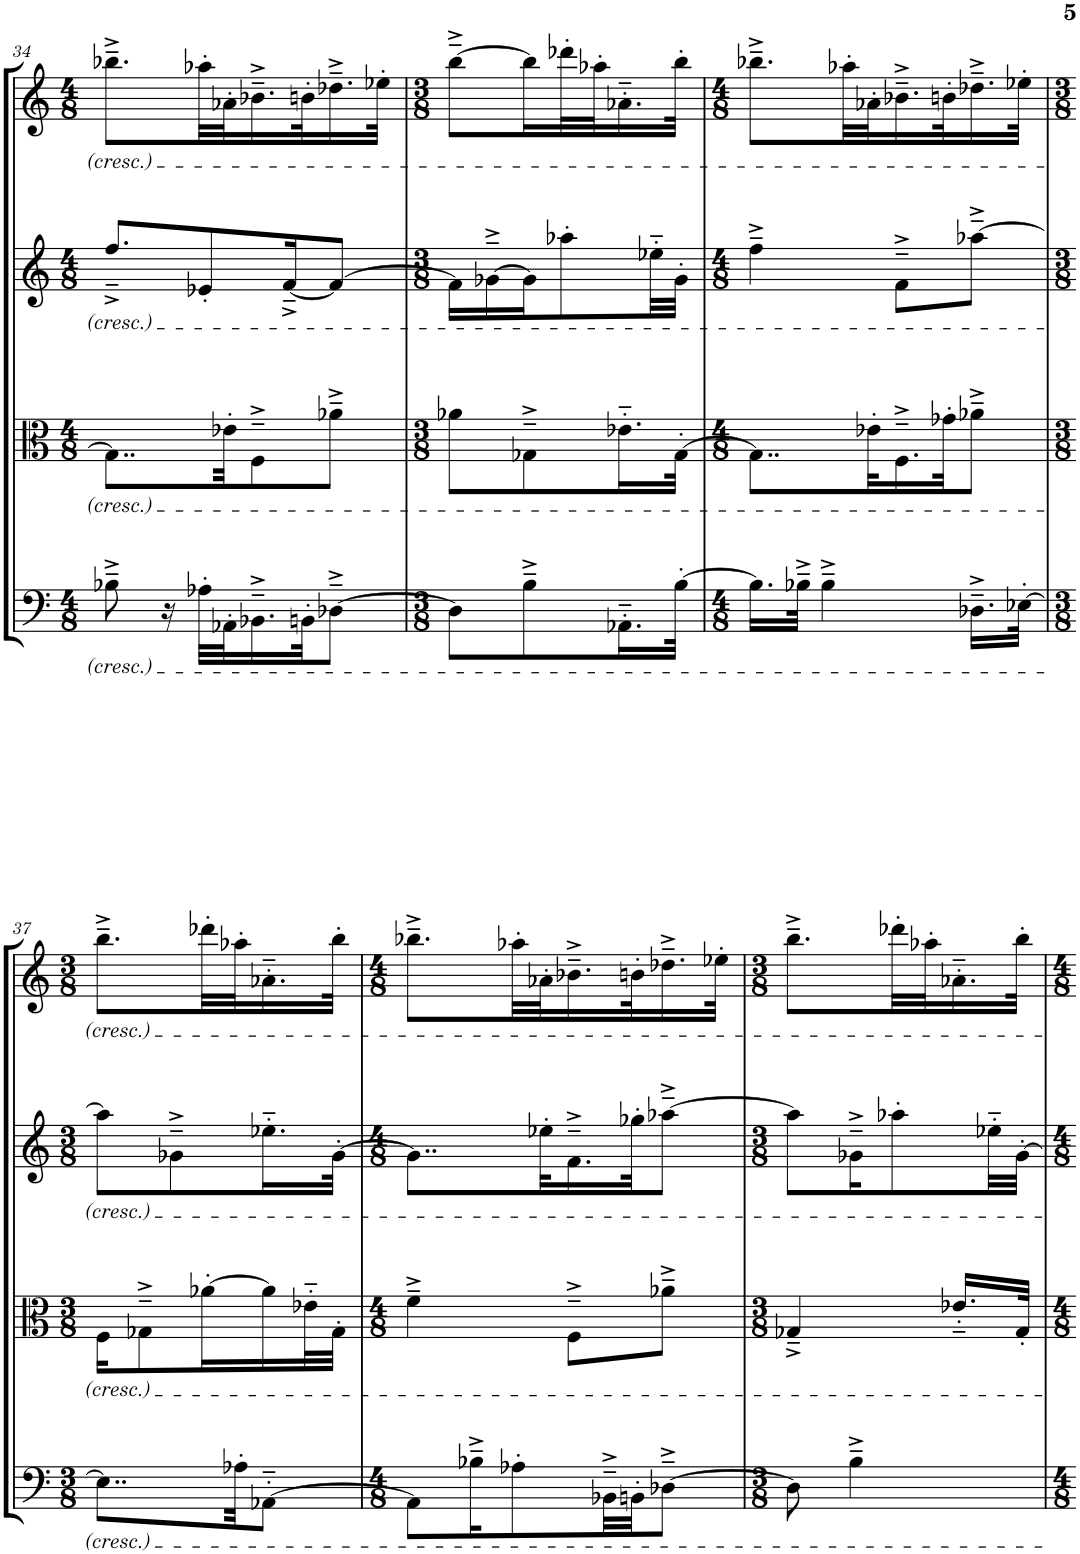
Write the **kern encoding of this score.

**kern	**kern	**kern	**kern
*part4	*part3	*part2	*part1
*staff4	*staff3	*staff2	*staff1
*I"Violoncello	*I"Viola	*I"Violin II	*I"Violin I
*I'Vc	*I'Vla	*I'Vln	*I'Vln
!!LO:PB:g=z
*clefF4	*clefC3	*clefG2	*clefG2
*k[]	*k[]	*k[]	*k[]
*M4/8	*M4/8	*M4/8	*M4/8
=34	=34	=34	=34
8B-X~^\	8..G-\L]	8.ff~^/L	8.bb-X~^\L
16r	.	.	.
32A-X'\LLL	.	8e-X'/	32aa-X'\LL
32AA-X'\J	32e-X'\KK	.	32a-X'\J
16.BB-X~^\	8F~^\	.	16.b-X~^\
.	.	[16f~^/K	.
32BBn'\JK	.	.	32bn'\K
[8D-X~^\J	8a-X~^\J	8f/J_	16.dd-X~^\
.	.	.	32ee-X'\JJk
=35	=35	=35	=35
*M3/8	*M3/8	*M3/8	*M3/8
8D-\L]	8a-X\L	16f\LL]	[8bb~^\L
.	.	[16g-X~^\	.
8B~^\	8G-X~^\	16g-\J]	16bb\L]
.	.	8aa-X'\	32ddd-X'\L
.	.	.	32aa-X'\J
16.AA-X'~\L	16.e-X'~\L	.	16.a-X'~\
.	.	32ee-X'~\LL	.
[32B'\JJk	[32G-'\JJk	32g-'\JJJ	32bb'\JJk
=36	=36	=36	=36
*M4/8	*M4/8	*M4/8	*M4/8
16.B\LL]	8..G-\L]	4ff~^\	8.bb-X~^\L
32B-X~^\JJk	.	.	.
4B-~^\	.	.	.
.	.	.	32aa-X'\LL
.	32e-X'\KL	.	32a-X'\J
.	16.F~^\	8f~^\L	16.b-X~^\
.	32g-X'\JK	.	32bn'\K
16.D-X~^\LL	8a-X~^\J	[8aa-X~^\J	16.dd-X~^\
[32E-X'\JJk	.	.	32ee-X'\JJk
!!LO:LB:g=z
=37	=37	=37	=37
*M3/8	*M3/8	*M3/8	*M3/8
8..E-\L]	16F\KL	8aa-\L]	8.bb~^\L
.	8G-X~^\	.	.
.	.	8g-X~^\	.
.	[16a-X'\L	.	32ddd-X'\LL
32A-X'\KK	.	.	32aa-X'\J
[8AA-X'~\J	16a-\]	16.ee-X'~\L	16.a-X'~\
.	32e-X'~\L	.	.
.	32G-'\JJJ	[32g-'\JJk	32bb'\JJk
=38	=38	=38	=38
*M4/8	*M4/8	*M4/8	*M4/8
8AA-\L]	4f~^\	8..g-\L]	8.bb-X~^\L
16B-X~^\K	.	.	.
8A-X'\	.	.	32aa-X'\LL
.	.	32ee-X'\KL	32a-X'\J
.	8F~^\L	16.f~^\	16.b-X~^\
32BB-X~^\LL	.	.	.
32BBn'\JJ	.	32gg-X'\JK	32bn'\K
[8D-X~^\J	8a-X~^\J	[8aa-X~^\J	16.dd-X~^\
.	.	.	32ee-X'\JJk
=39	=39	=39	=39
*M3/8	*M3/8	*M3/8	*M3/8
8D-\]	4G-X~^/	8aa-\L]	8.bb~^\L
4B~^\	.	16g-X~^\K	.
.	.	8aa-X'\	32ddd-X'\LL
.	.	.	32aa-X'\J
.	16.e-X'~/LL	.	16.a-X'~\
.	.	32ee-X'~\LL	.
.	32G-'/JJk	[32g-'\JJJ	32bb'\JJk
=	=	=	=
*-	*-	*-	*-
